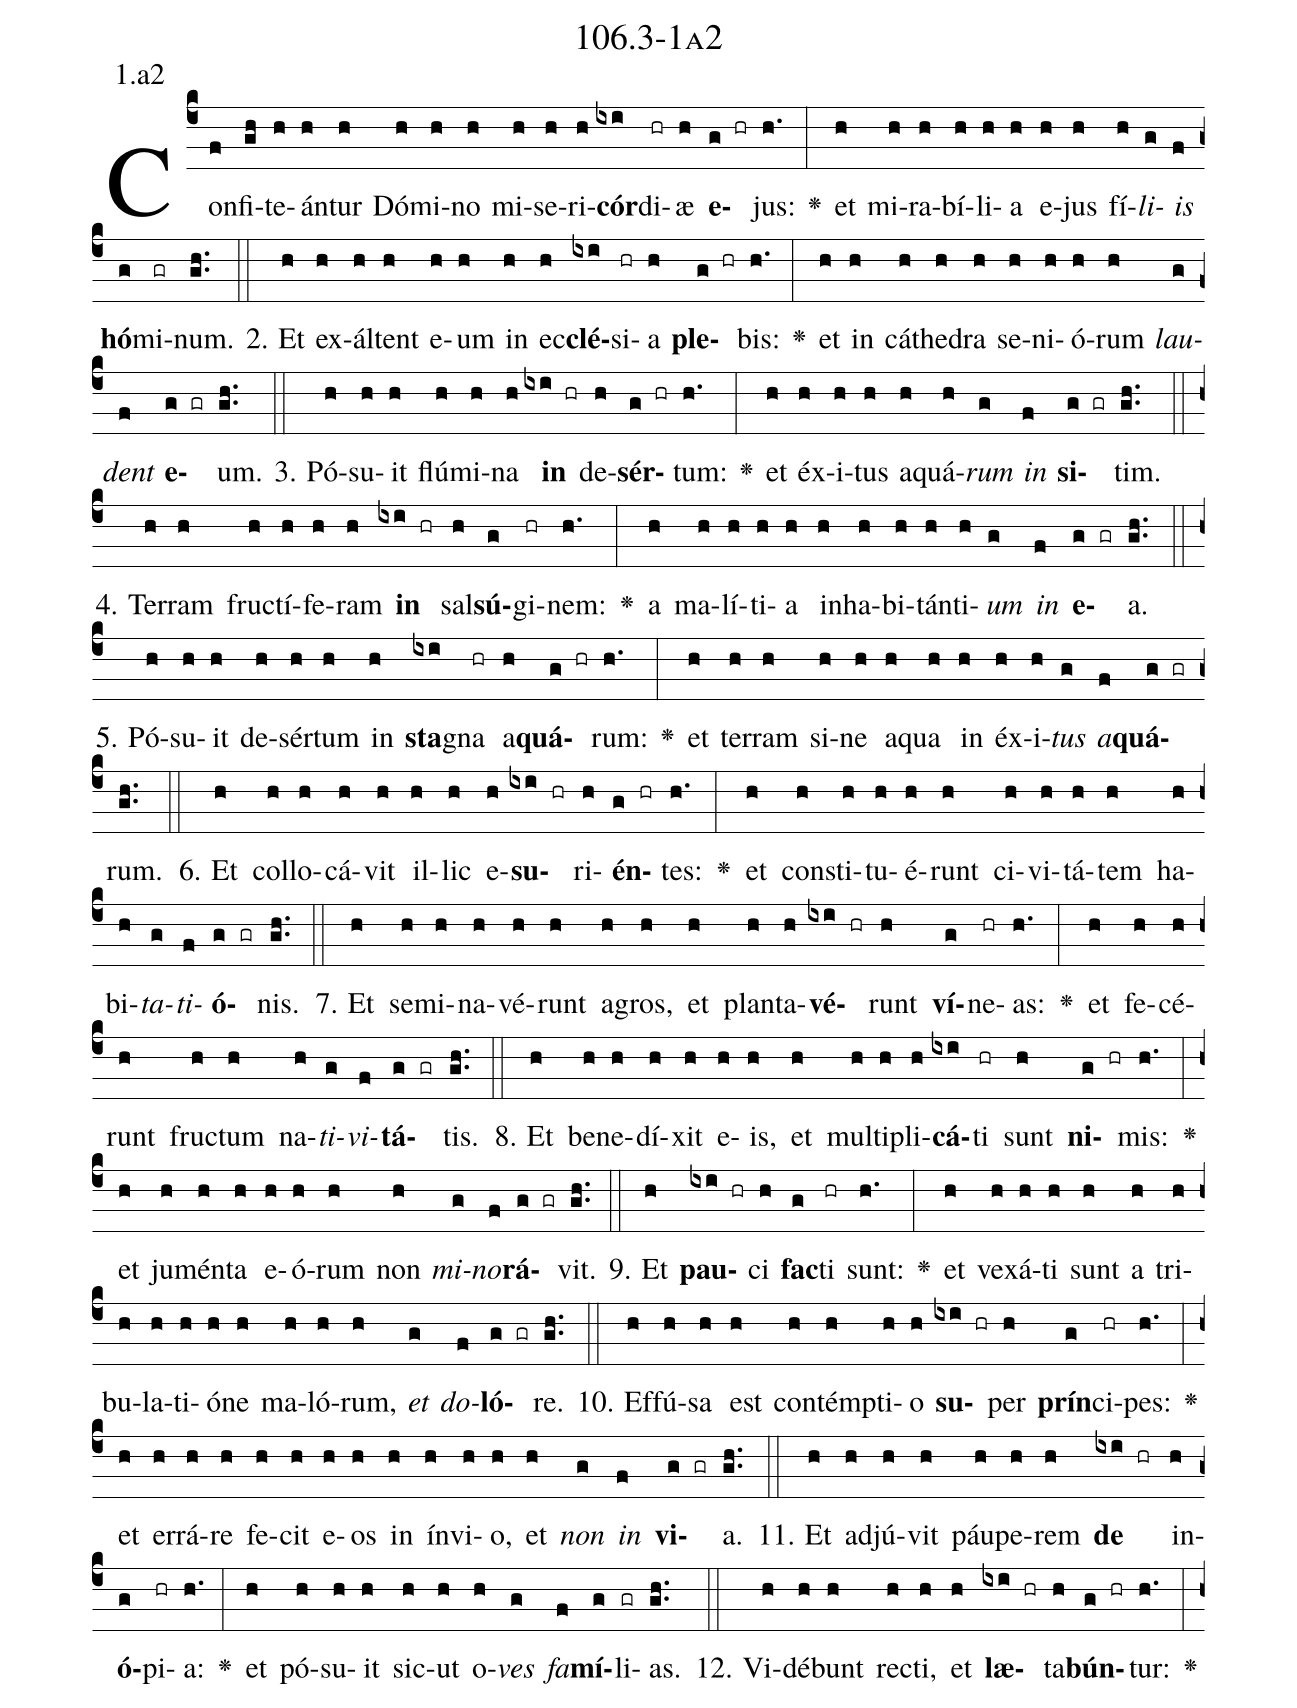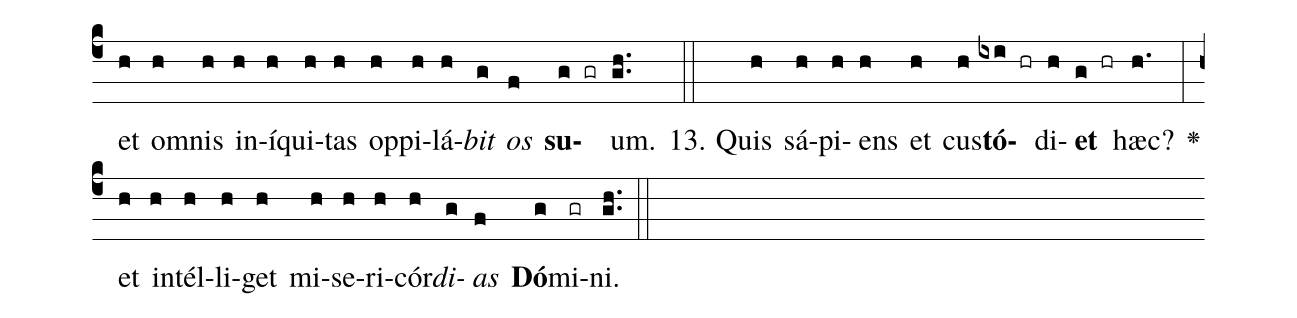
name: 106.3-1a2;
annotation: 1.a2;
%%
(c4)Con(f)fi(gh)te(h)án(h)tur(h) Dó(h)mi(h)no(h) mi(h)se(h)ri(h)<b>cór</b>(ixi)di(hr)æ(h) <b>e</b>(g hr)jus:(h.) <v>\greheightstar</v>(:) et(h) mi(h)ra(h)bí(h)li(h)a(h) e(h)jus(h) fí(h)<i>li</i>(g)<i>is</i>(f) <b>hó</b>(g)mi(gr)num.(gh..) (::)
2. Et(h) ex(h)ál(h)tent(h) e(h)um(h) in(h) ec(h)<b>clé</b>(ixi)si(hr)a(h) <b>ple</b>(g hr)bis:(h.) <v>\greheightstar</v>(:) et(h) in(h) cá(h)the(h)dra(h) se(h)ni(h)ó(h)rum(h) <i>lau</i>(g)<i>dent</i>(f) <b>e</b>(g gr)um.(gh..) (::)
3. Pó(h)su(h)it(h) flú(h)mi(h)na(h) <b>in</b>(ixi hr) de(h)<b>sér</b>(g hr)tum:(h.) <v>\greheightstar</v>(:) et(h) éx(h)i(h)tus(h) a(h)quá(h)<i>rum</i>(g) <i>in</i>(f) <b>si</b>(g gr)tim.(gh..) (::)
4. Ter(h)ram(h) fruc(h)tí(h)fe(h)ram(h) <b>in</b>(ixi hr) sal(h)<b>sú</b>(g)gi(hr)nem:(h.) <v>\greheightstar</v>(:) a(h) ma(h)lí(h)ti(h)a(h) in(h)ha(h)bi(h)tán(h)ti(h)<i>um</i>(g) <i>in</i>(f) <b>e</b>(g gr)a.(gh..) (::)
5. Pó(h)su(h)it(h) de(h)sér(h)tum(h) in(h) <b>sta</b>(ixi)gna(hr) a(h)<b>quá</b>(g hr)rum:(h.) <v>\greheightstar</v>(:) et(h) ter(h)ram(h) si(h)ne(h) a(h)qua(h) in(h) éx(h)i(h)<i>tus</i>(g) <i>a</i>(f)<b>quá</b>(g gr)rum.(gh..) (::)
6. Et(h) col(h)lo(h)cá(h)vit(h) il(h)lic(h) e(h)<b>su</b>(ixi hr)ri(h)<b>én</b>(g hr)tes:(h.) <v>\greheightstar</v>(:) et(h) con(h)sti(h)tu(h)é(h)runt(h) ci(h)vi(h)tá(h)tem(h) ha(h)bi(h)<i>ta</i>(g)<i>ti</i>(f)<b>ó</b>(g gr)nis.(gh..) (::)
7. Et(h) se(h)mi(h)na(h)vé(h)runt(h) a(h)gros,(h) et(h) plan(h)ta(h)<b>vé</b>(ixi hr)runt(h) <b>ví</b>(g)ne(hr)as:(h.) <v>\greheightstar</v>(:) et(h) fe(h)cé(h)runt(h) fruc(h)tum(h) na(h)<i>ti</i>(g)<i>vi</i>(f)<b>tá</b>(g gr)tis.(gh..) (::)
8. Et(h) be(h)ne(h)dí(h)xit(h) e(h)is,(h) et(h) mul(h)ti(h)pli(h)<b>cá</b>(ixi)ti(hr) sunt(h) <b>ni</b>(g hr)mis:(h.) <v>\greheightstar</v>(:) et(h) ju(h)mén(h)ta(h) e(h)ó(h)rum(h) non(h) <i>mi</i>(g)<i>no</i>(f)<b>rá</b>(g gr)vit.(gh..) (::)
9. Et(h) <b>pau</b>(ixi hr)ci(h) <b>fac</b>(g)ti(hr) sunt:(h.) <v>\greheightstar</v>(:) et(h) ve(h)xá(h)ti(h) sunt(h) a(h) tri(h)bu(h)la(h)ti(h)ó(h)ne(h) ma(h)ló(h)rum,(h) <i>et</i>(g) <i>do</i>(f)<b>ló</b>(g gr)re.(gh..) (::)
10. Ef(h)fú(h)sa(h) est(h) con(h)témp(h)ti(h)o(h) <b>su</b>(ixi hr)per(h) <b>prín</b>(g)ci(hr)pes:(h.) <v>\greheightstar</v>(:) et(h) er(h)rá(h)re(h) fe(h)cit(h) e(h)os(h) in(h) ín(h)vi(h)o,(h) et(h) <i>non</i>(g) <i>in</i>(f) <b>vi</b>(g gr)a.(gh..) (::)
11. Et(h) ad(h)jú(h)vit(h) páu(h)pe(h)rem(h) <b>de</b>(ixi hr) in(h)<b>ó</b>(g)pi(hr)a:(h.) <v>\greheightstar</v>(:) et(h) pó(h)su(h)it(h) sic(h)ut(h) o(h)<i>ves</i>(g) <i>fa</i>(f)<b>mí</b>(g)li(gr)as.(gh..) (::)
12. Vi(h)dé(h)bunt(h) rec(h)ti,(h) et(h) <b>læ</b>(ixi hr)ta(h)<b>bún</b>(g hr)tur:(h.) <v>\greheightstar</v>(:) et(h) om(h)nis(h) in(h)í(h)qui(h)tas(h) op(h)pi(h)lá(h)<i>bit</i>(g) <i>os</i>(f) <b>su</b>(g gr)um.(gh..) (::)
13. Quis(h) sá(h)pi(h)ens(h) et(h) cus(h)<b>tó</b>(ixi hr)di(h)<b>et</b>(g hr) hæc?(h.) <v>\greheightstar</v>(:) et(h) in(h)tél(h)li(h)get(h) mi(h)se(h)ri(h)cór(h)<i>di</i>(g)<i>as</i>(f) <b>Dó</b>(g)mi(gr)ni.(gh..) (::)
